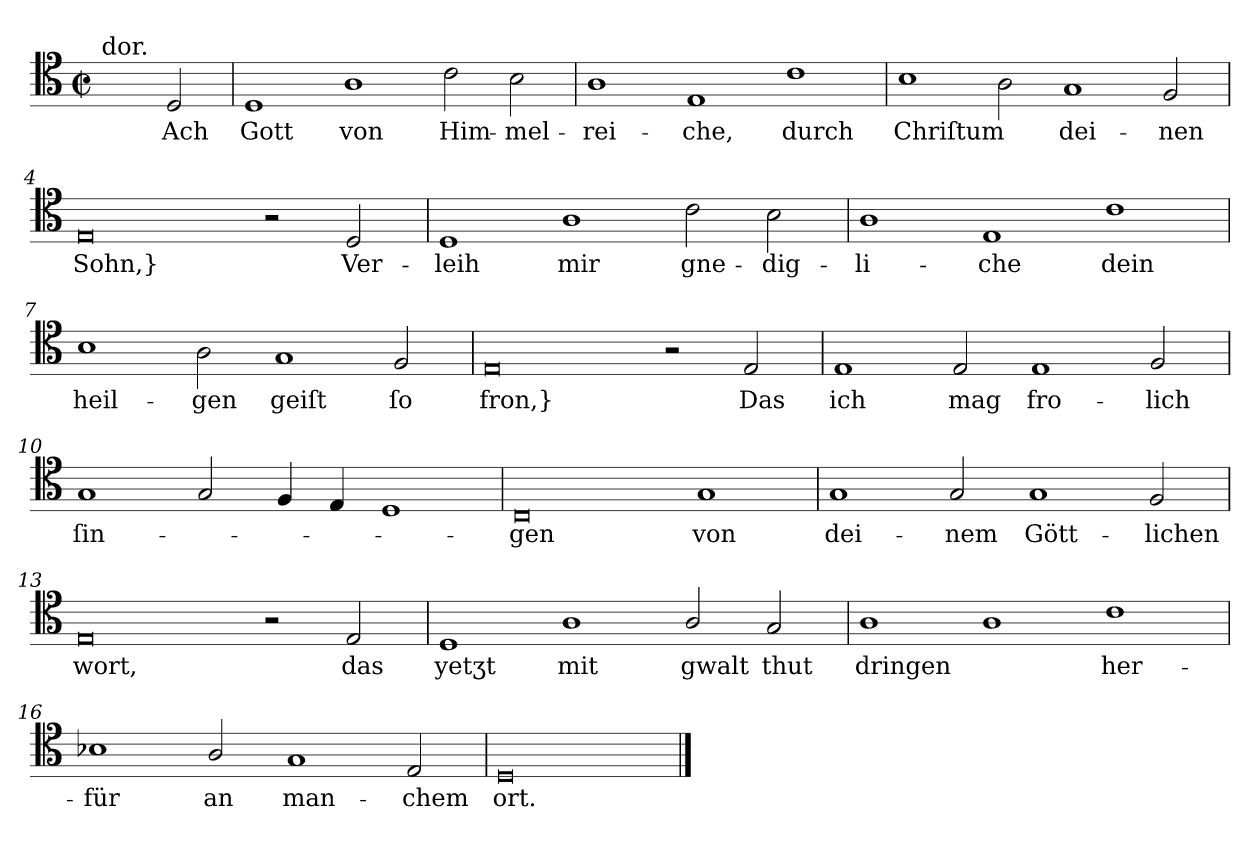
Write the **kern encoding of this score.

**kern	**text
*part1	*part1
*staff1	*staff1
*clefC4	*
*k[]	*
*D:dor	*
*M6/2	*
*met(c|)	*
=	=
!LO:TX:a:t=dor.	!
2ryy	.
2D	Ach
=1	=1
1D	Gott
1A	von
2c	Him-
2B	-mel-
=2	=2
1A	-rei-
1E	-che,
1c	durch
=3	=3
1B	Chriſtum
2A	.
1G	dei-
2F	-nen
=4	=4
0E	Sohn,}
2r	.
2D	Ver-
=5	=5
1D	-leih
1A	mir
2c	gne-
2B	-dig-
=6	=6
1A	-li-
1E	-che
1c	dein
=7	=7
1B	heil-
2A	-gen
1G	geiſt
2F	ſo
=8	=8
0E	fron,}
2r	.
2E	Das
=9	=9
1E	ich
2E	mag
1E	fro-
2F	-lich
=10	=10
1G	ſin-
2G	.
4F	.
4E	.
1D	.
=11	=11
0C	-gen
1G	von
=12	=12
1G	dei-
2G	-nem
1G	Gött-
2F	-lichen
=13	=13
0E	wort,
2r	.
2E	das
=14	=14
1D	yetʒt
1A	mit
2A/	gwalt
2G	thut
=15	=15
1A	dringen
1A	.
1c	her-
=16	=16
1B-X	-für
2A/	an
1G	man-
2E	-chem
=17	=17
0D/	ort.
==	==
*-	*-
